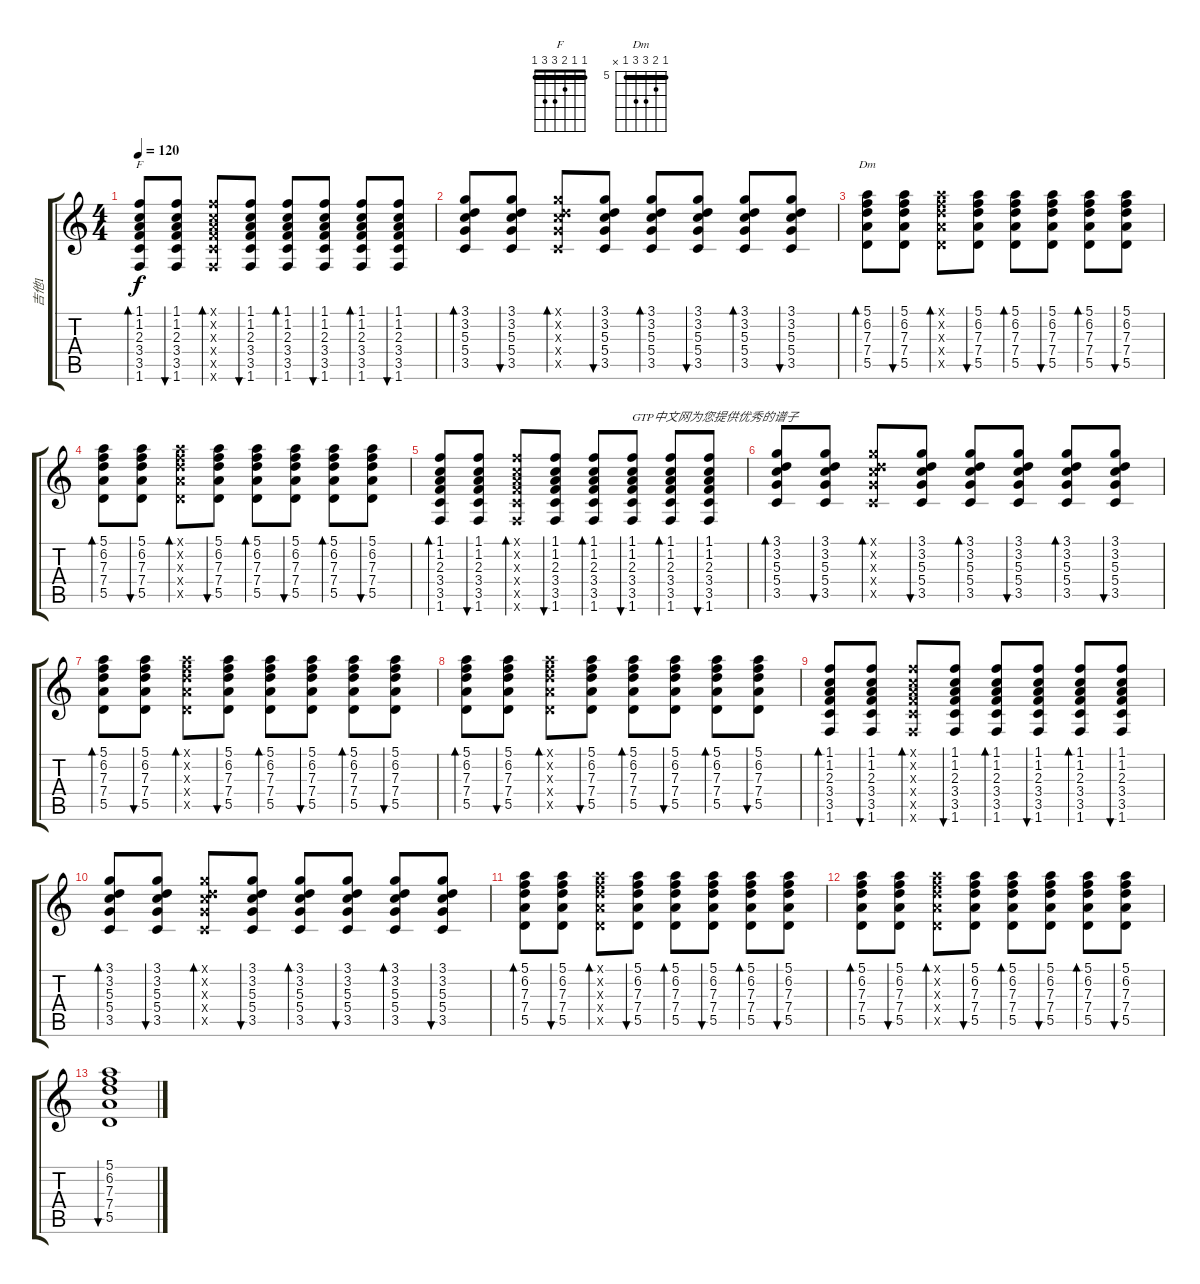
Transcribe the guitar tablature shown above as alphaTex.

\track ("吉他1" "吉他1") {instrument distortionguitar}
\staff {score tabs}
\tuning (E4 B3 G3 D3 A2 E2) {hide}
\chord ("F" 1 1 2 3 3 1) {barre 1}
\chord ("Dm" 5 6 7 7 5 x) {firstfret 5 barre 5}
\ts (4 4)
\tempo 120
\clef g2
\ks c
(1.1 1.2 2.3 3.4 3.5 1.6).8{bd 60 ch "F" dy f} (1.1 1.2 2.3 3.4 3.5 1.6).8{bu 60} (1.1{x} 1.2{x} 2.3{x} 3.4{x} 3.5{x} 1.6{x}).8{bd 60} (1.1 1.2 2.3 3.4 3.5 1.6).8{bu 60} (1.1 1.2 2.3 3.4 3.5 1.6).8{bd 60} (1.1 1.2 2.3 3.4 3.5 1.6).8{bu 60} (1.1 1.2 2.3 3.4 3.5 1.6).8{bd 60} (1.1 1.2 2.3 3.4 3.5 1.6).8{bu 60} |
(3.1 3.2 5.3 5.4 3.5).8{bd 60} (3.1 3.2 5.3 5.4 3.5).8{bu 60} (3.1{x} 3.2{x} 5.3{x} 5.4{x} 3.5{x}).8{bd 60} (3.1 3.2 5.3 5.4 3.5).8{bu 60} (3.1 3.2 5.3 5.4 3.5).8{bd 60} (3.1 3.2 5.3 5.4 3.5).8{bu 60} (3.1 3.2 5.3 5.4 3.5).8{bd 60} (3.1 3.2 5.3 5.4 3.5).8{bu 60} |
(5.1 6.2 7.3 7.4 5.5).8{bd 60 ch "Dm"} (5.1 6.2 7.3 7.4 5.5).8{bu 60} (5.1{x} 6.2{x} 7.3{x} 7.4{x} 5.5{x}).8{bd 60} (5.1 6.2 7.3 7.4 5.5).8{bu 60} (5.1 6.2 7.3 7.4 5.5).8{bd 60} (5.1 6.2 7.3 7.4 5.5).8{bu 60} (5.1 6.2 7.3 7.4 5.5).8{bd 60} (5.1 6.2 7.3 7.4 5.5).8{bu 60} |
(5.1 6.2 7.3 7.4 5.5).8{bd 60} (5.1 6.2 7.3 7.4 5.5).8{bu 60} (5.1{x} 6.2{x} 7.3{x} 7.4{x} 5.5{x}).8{bd 60} (5.1 6.2 7.3 7.4 5.5).8{bu 60} (5.1 6.2 7.3 7.4 5.5).8{bd 60} (5.1 6.2 7.3 7.4 5.5).8{bu 60} (5.1 6.2 7.3 7.4 5.5).8{bd 60} (5.1 6.2 7.3 7.4 5.5).8{bu 60} |
(1.1 1.2 2.3 3.4 3.5 1.6).8{bd 60} (1.1 1.2 2.3 3.4 3.5 1.6).8{bu 60} (1.1{x} 1.2{x} 2.3{x} 3.4{x} 3.5{x} 1.6{x}).8{bd 60} (1.1 1.2 2.3 3.4 3.5 1.6).8{bu 60} (1.1 1.2 2.3 3.4 3.5 1.6).8{bd 60} (1.1 1.2 2.3 3.4 3.5 1.6).8{bu 60 txt "GTP中文网为您提供优秀的谱子"} (1.1 1.2 2.3 3.4 3.5 1.6).8{bd 60} (1.1 1.2 2.3 3.4 3.5 1.6).8{bu 60} |
(3.1 3.2 5.3 5.4 3.5).8{bd 60} (3.1 3.2 5.3 5.4 3.5).8{bu 60} (3.1{x} 3.2{x} 5.3{x} 5.4{x} 3.5{x}).8{bd 60} (3.1 3.2 5.3 5.4 3.5).8{bu 60} (3.1 3.2 5.3 5.4 3.5).8{bd 60} (3.1 3.2 5.3 5.4 3.5).8{bu 60} (3.1 3.2 5.3 5.4 3.5).8{bd 60} (3.1 3.2 5.3 5.4 3.5).8{bu 60} |
(5.1 6.2 7.3 7.4 5.5).8{bd 60} (5.1 6.2 7.3 7.4 5.5).8{bu 60} (5.1{x} 6.2{x} 7.3{x} 7.4{x} 5.5{x}).8{bd 60} (5.1 6.2 7.3 7.4 5.5).8{bu 60} (5.1 6.2 7.3 7.4 5.5).8{bd 60} (5.1 6.2 7.3 7.4 5.5).8{bu 60} (5.1 6.2 7.3 7.4 5.5).8{bd 60} (5.1 6.2 7.3 7.4 5.5).8{bu 60} |
(5.1 6.2 7.3 7.4 5.5).8{bd 60} (5.1 6.2 7.3 7.4 5.5).8{bu 60} (5.1{x} 6.2{x} 7.3{x} 7.4{x} 5.5{x}).8{bd 60} (5.1 6.2 7.3 7.4 5.5).8{bu 60} (5.1 6.2 7.3 7.4 5.5).8{bd 60} (5.1 6.2 7.3 7.4 5.5).8{bu 60} (5.1 6.2 7.3 7.4 5.5).8{bd 60} (5.1 6.2 7.3 7.4 5.5).8{bu 60} |
(1.1 1.2 2.3 3.4 3.5 1.6).8{bd 60} (1.1 1.2 2.3 3.4 3.5 1.6).8{bu 60} (1.1{x} 1.2{x} 2.3{x} 3.4{x} 3.5{x} 1.6{x}).8{bd 60} (1.1 1.2 2.3 3.4 3.5 1.6).8{bu 60} (1.1 1.2 2.3 3.4 3.5 1.6).8{bd 60} (1.1 1.2 2.3 3.4 3.5 1.6).8{bu 60} (1.1 1.2 2.3 3.4 3.5 1.6).8{bd 60} (1.1 1.2 2.3 3.4 3.5 1.6).8{bu 60} |
(3.1 3.2 5.3 5.4 3.5).8{bd 60} (3.1 3.2 5.3 5.4 3.5).8{bu 60} (3.1{x} 3.2{x} 5.3{x} 5.4{x} 3.5{x}).8{bd 60} (3.1 3.2 5.3 5.4 3.5).8{bu 60} (3.1 3.2 5.3 5.4 3.5).8{bd 60} (3.1 3.2 5.3 5.4 3.5).8{bu 60} (3.1 3.2 5.3 5.4 3.5).8{bd 60} (3.1 3.2 5.3 5.4 3.5).8{bu 60} |
(5.1 6.2 7.3 7.4 5.5).8{bd 60} (5.1 6.2 7.3 7.4 5.5).8{bu 60} (5.1{x} 6.2{x} 7.3{x} 7.4{x} 5.5{x}).8{bd 60} (5.1 6.2 7.3 7.4 5.5).8{bu 60} (5.1 6.2 7.3 7.4 5.5).8{bd 60} (5.1 6.2 7.3 7.4 5.5).8{bu 60} (5.1 6.2 7.3 7.4 5.5).8{bd 60} (5.1 6.2 7.3 7.4 5.5).8{bu 60} |
(5.1 6.2 7.3 7.4 5.5).8{bd 60} (5.1 6.2 7.3 7.4 5.5).8{bu 60} (5.1{x} 6.2{x} 7.3{x} 7.4{x} 5.5{x}).8{bd 60} (5.1 6.2 7.3 7.4 5.5).8{bu 60} (5.1 6.2 7.3 7.4 5.5).8{bd 60} (5.1 6.2 7.3 7.4 5.5).8{bu 60} (5.1 6.2 7.3 7.4 5.5).8{bd 60} (5.1 6.2 7.3 7.4 5.5).8{bu 60} |
(5.1 6.2 7.3 7.4 5.5).1{bu 60}
